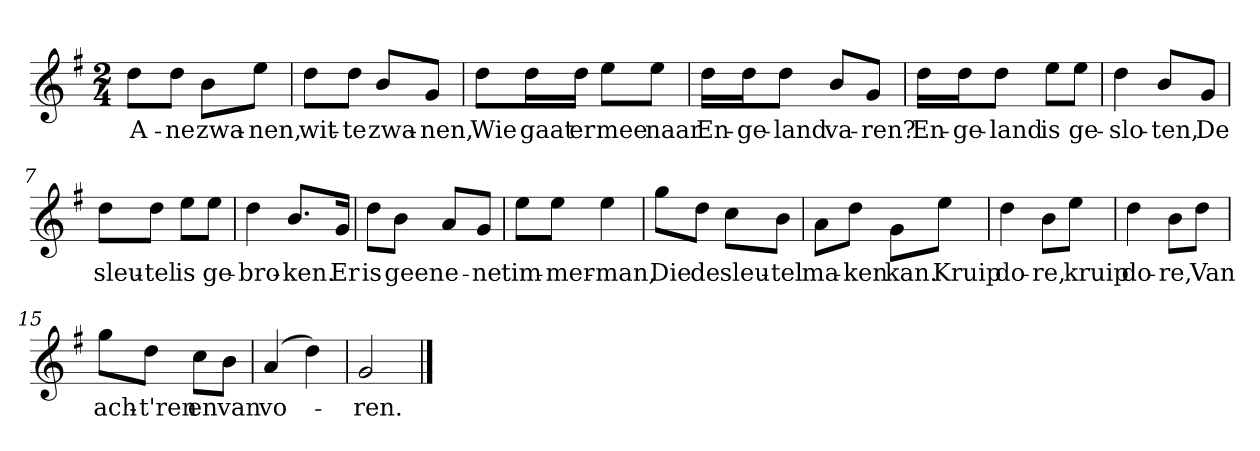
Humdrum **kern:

**kern	**text
*part1	*part1
*staff1	*staff1
*clefG2	*
*k[f#]	*
*G:	*
*M2/4	*
*MM120	*
=1	=1
8dd\L	A-
8dd\J	-ne
8b\L	zwa-
8ee\J	-nen,
=2	=2
8dd\L	wit-
8dd\J	-te
8b/L	zwa-
8g/J	-nen,
=3	=3
8dd\L	Wie
16dd\L	gaat
16dd\JJ	er
8ee\L	mee
8ee\J	naar
=4	=4
16dd\LL	En-
16dd\J	-ge-
8dd\J	-land
8b/L	va-
8g/J	-ren?
=5	=5
16dd\LL	En-
16dd\J	-ge-
8dd\J	-land
8ee\L	is
8ee\J	ge-
=6	=6
4dd	-slo-
8b/L	-ten,
8g/J	De
=7	=7
8dd\L	sleu-
8dd\J	-tel
8ee\L	is
8ee\J	ge-
=8	=8
4dd	-bro-
8.b/L	-ken.
16g/Jk	Er
=9	=9
8dd\L	is
8b\J	geen
8a/L	e-
8g/J	-ne
=10	=10
8ee\L	tim-
8ee\J	-mer-
4ee	-man,
=11	=11
8gg\L	Die
8dd\J	de
8cc\L	sleu-
8b\J	-tel
=12	=12
8a\L	ma-
8dd\J	-ken
8g\L	kan.
8ee\J	Kruip
=13	=13
4dd	do-
8b\L	-re,
8ee\J	kruip
=14	=14
4dd	do-
8b\L	-re,
8dd\J	Van
=15	=15
8gg\L	ach-
8dd\J	-t'ren
8cc\L	en
8b\J	van
=16	=16
(4a	vo-
4dd)	.
=17	=17
2g	-ren.
==	==
*-	*-
